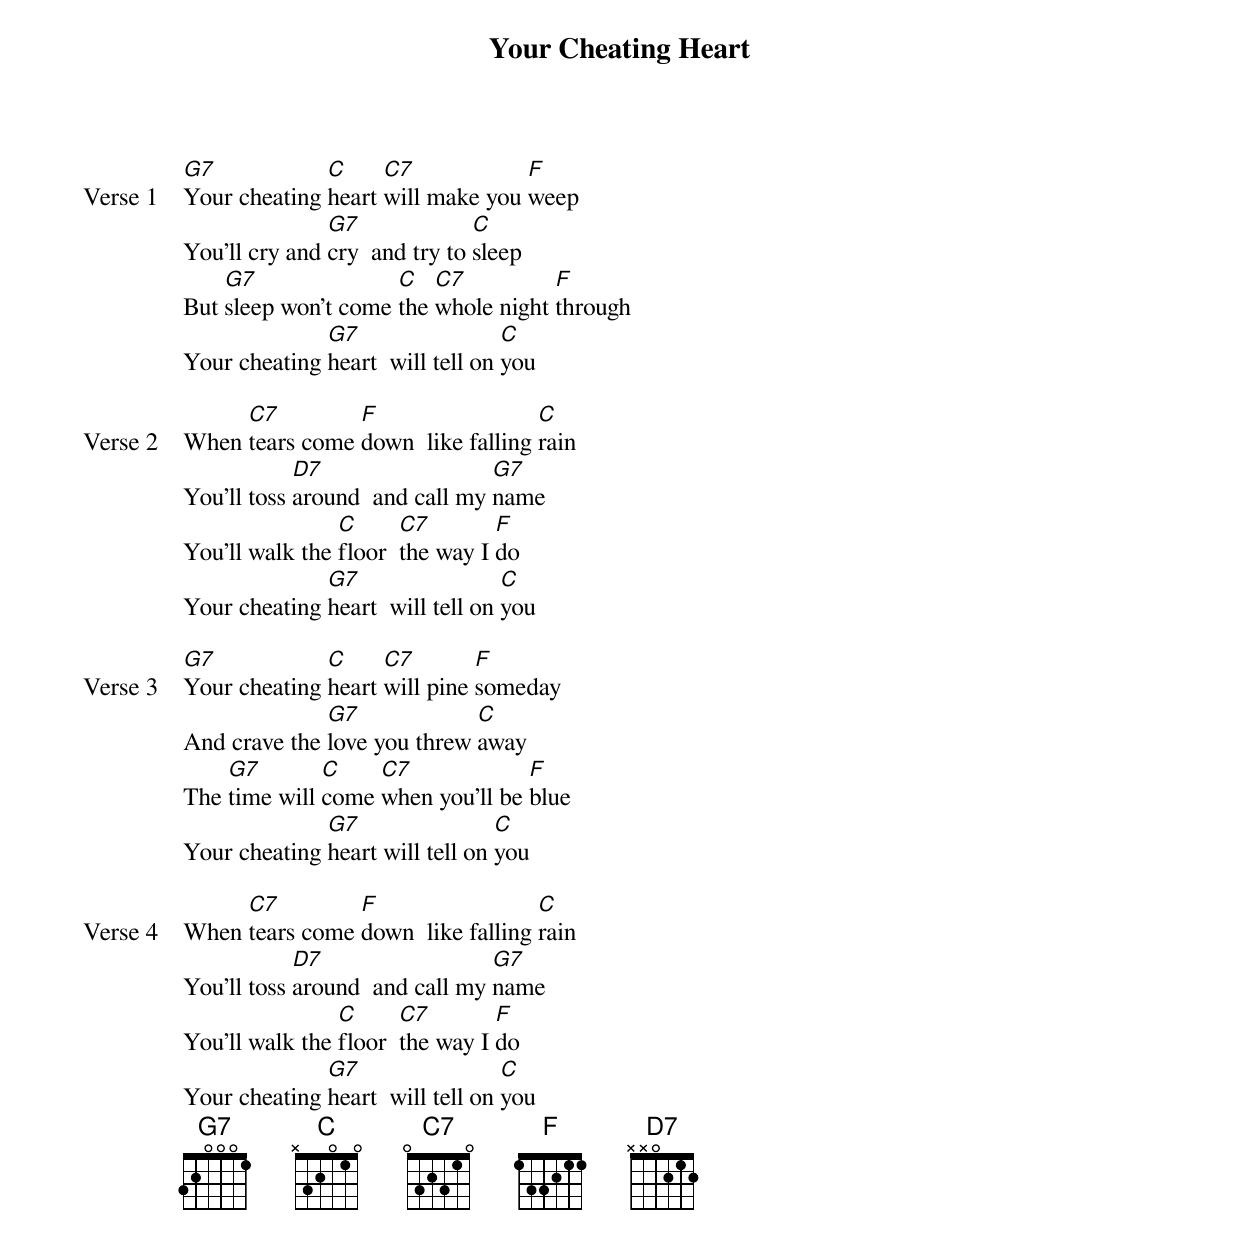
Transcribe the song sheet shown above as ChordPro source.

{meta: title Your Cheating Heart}
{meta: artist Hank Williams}

{start_of_verse: Verse 1}
[G7]Your cheating [C]heart [C7]will make you [F]weep
You'll cry and [G7]cry  and try to [C]sleep
But [G7]sleep won't come [C]the [C7]whole night [F]through
Your cheating [G7]heart  will tell on [C]you
{end_of_verse}

{start_of_verse: Verse 2}
When [C7]tears come [F]down  like falling [C]rain
You'll toss [D7]around  and call my [G7]name
You'll walk the [C]floor  [C7]the way I [F]do
Your cheating [G7]heart  will tell on [C]you
{end_of_verse}

{start_of_verse: Verse 3}
[G7]Your cheating [C]heart [C7]will pine [F]someday
And crave the [G7]love you threw [C]away
The [G7]time will [C]come [C7]when you'll be [F]blue
Your cheating [G7]heart will tell on [C]you
{end_of_verse}

{start_of_verse: Verse 4}
When [C7]tears come [F]down  like falling [C]rain
You'll toss [D7]around  and call my [G7]name
You'll walk the [C]floor  [C7]the way I [F]do
Your cheating [G7]heart  will tell on [C]you
{end_of_verse}
